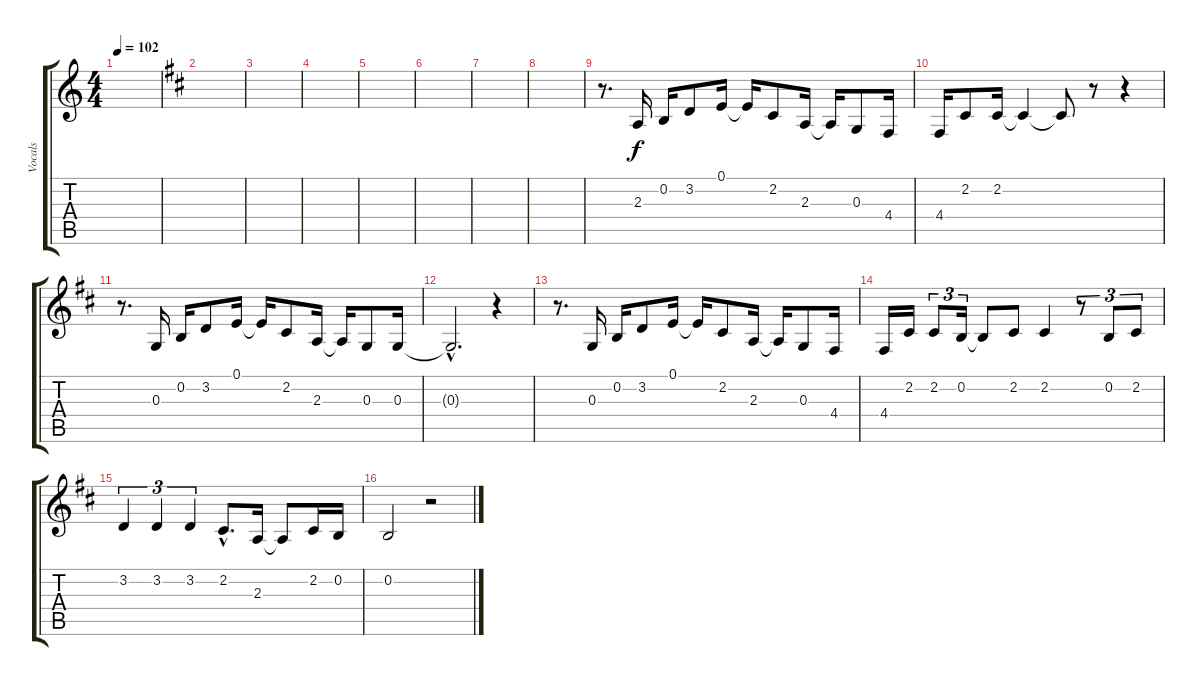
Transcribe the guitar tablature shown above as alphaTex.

\track ("Vocals" "Vocals") {instrument oboe}
\staff {score tabs}
\tuning (E4 B3 G3 D3 A2 E2) {hide}
\ts (4 4)
\tempo 102
\clef g2
\ks c
|
\ks d
|
|
|
|
|
|
|
r.8{d} 2.3.16 0.2.16 3.2.8 0.1.16 0.1{t}.16 2.2.8 2.3.16 2.3{t}.16 0.3.8 4.4.16 |
4.4.16 2.2.8 2.2.16 2.2{t}.4 2.2{t}.8 r.8 r.4 |
r.8{d} 0.3.16 0.2.16 3.2.8 0.1.16 0.1{t}.16 2.2.8 2.3.16 2.3{t}.16 0.3.8 0.3.16 |
0.3{hac t}.2{d} r.4 |
r.8{d} 0.3.16 0.2.16 3.2.8 0.1.16 0.1{t}.16 2.2.8 2.3.16 2.3{t}.16 0.3.8 4.4.16 |
4.4.16 2.2.16 2.2.8{tu (3 2)} 0.2.16{tu (3 2)} 0.2{t}.8 2.2.8 2.2.4 r.8{tu (3 2)} 0.2.8{tu (3 2)} 2.2.8{tu (3 2)} |
3.2.4{tu (3 2)} 3.2.4{tu (3 2)} 3.2.4{tu (3 2)} 2.2{hac}.8{d} 2.3.16 2.3{t}.8 2.2.16 0.2.16 |
0.2.2 r.2
